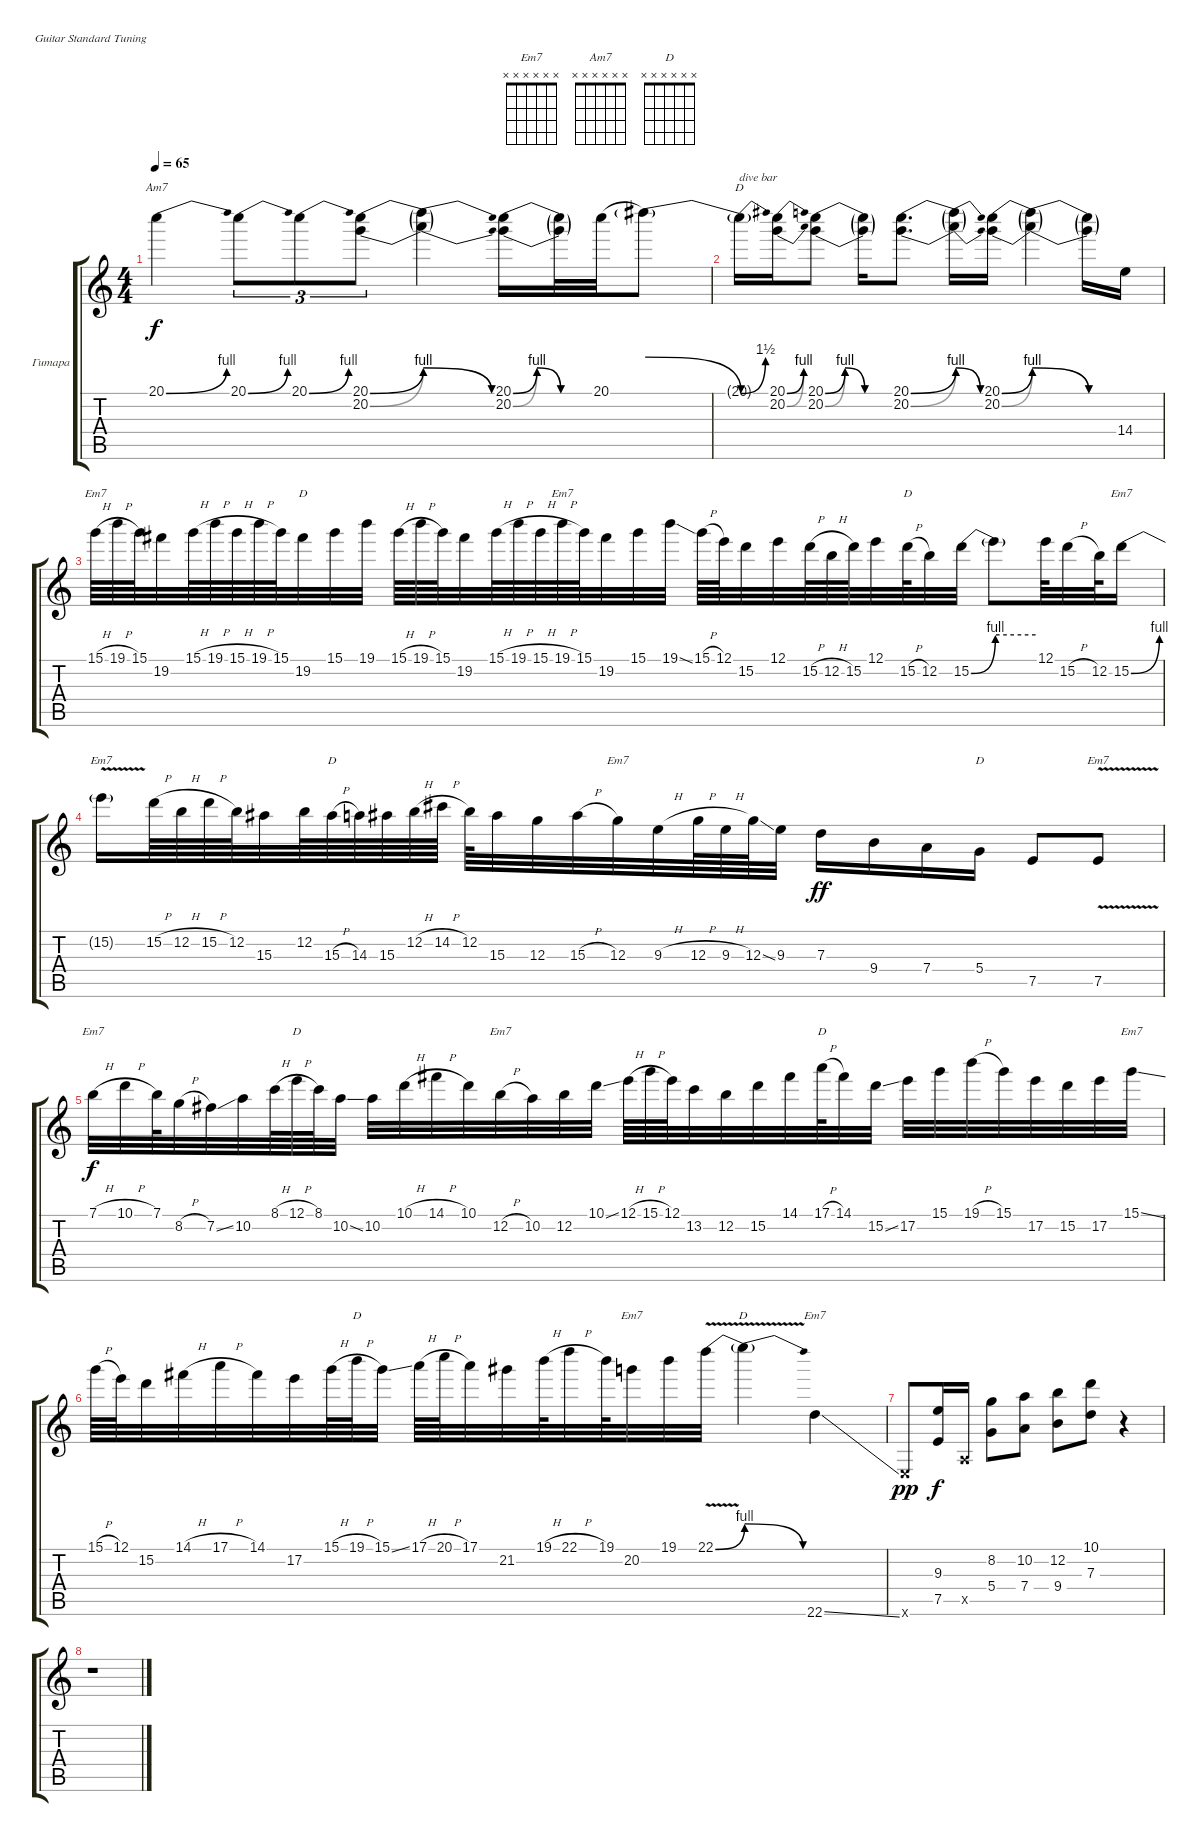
\bracketExtendMode groupsimilarinstruments
\firstSystemTrackNameOrientation horizontal
\otherSystemsTrackNameOrientation horizontal
\track ("Перегруз" "Гитара") {instrument distortionguitar}
\staff {score tabs}
\tuning (E4 B3 G3 D3 A2 E2)
\chord ("Em7" x x x x x x)
\chord ("Am7" x x x x x x)
\chord ("D" x x x x x x)
\ts (4 4)
\tempo 65
\clef g2
\ks c
20.1{be (bend 0 0 60 4)}.4{ch "Am7" dy f} 20.1{be (bend 0 0 60 4)}.8{tu (3 2)} 20.1{be (bend 0 0 60 4)}.8{tu (3 2)} (20.1{be (bend 0 0 60 4)} 20.2{be (bend 0 0 60 4)}).8{tu (3 2)} (20.1{be (release 0 4 60 0) t} 20.2{be (release 0 4 60 0) t}).4 (20.1{be (bendrelease 0 0 30 4 30 4 60 0)} 20.2{be (bendrelease 0 0 30 4 30 4 60 0)}).16 (20.1{be (hold 0 0 60 0) t} 20.2{be (hold 0 0 60 0) t}).32 20.1{be (hold 0 0 60 0)}.32 20.1{be (release 0 6 60 0) t}.8 |
20.1{be (bend 0 0 60 6) t}.16{ch "D" txt "dive bar"} (20.1{be (bend 0 0 60 4)} 20.2{be (bend 0 0 60 4)}).16 (20.1{be (bendrelease 0 0 30 4 30 4 60 0)} 20.2{be (bendrelease 0 0 30 4 30 4 60 0)}).8 (20.1{be (hold 0 0 60 0) t} 20.2{be (hold 0 0 60 0) t}).16 (20.1{be (bend 0 0 60 4)} 20.2{be (bend 0 0 60 4)}).8{d} (20.1{be (release 0 4 60 0) t} 20.2{be (release 0 4 60 0) t}).16 (20.1{be (bend 0 0 60 4)} 20.2{be (bend 0 0 60 4)}).16 (20.1{be (release 0 4 60 0) t} 20.2{be (release 0 4 60 0) t}).4 (20.1{be (hold 0 0 60 0) t} 20.2{be (hold 0 0 60 0) t}).16 14.4.16 |
15.1{h}.64{ch "Em7"} 19.1{h}.64 15.1.64 19.2.32 15.1{h}.64 19.1{h}.64 15.1{h}.64 19.1{h}.64 15.1.64 19.2.32{ch "D"} 15.1.32 19.1.32 15.1{h}.64 19.1{h}.64 15.1.64 19.2.32 15.1{h}.64 19.1{h}.64 15.1{h}.64 19.1{h}.64{ch "Em7"} 15.1.64 19.2.32 15.1.32 19.1{ss}.32 15.1{h}.64 12.1.64 15.2.32 12.1.32 15.2{h}.64 12.2{h}.64 15.2.64 12.1.32 15.2{h}.64{ch "D"} 12.2.32 15.2{be (bend 0 0 60 4)}.32 15.2{be (hold 0 4 60 4) t}.8 12.1.64 15.2{h}.32 12.2.64 15.2{be (bend 0 0 60 4)}.16{ch "Em7"} |
15.2{v t}.16{ch "Em7"} 15.2{h}.64 12.2{h}.64 15.2{h}.64 12.2.64 15.3.32 12.2.64 15.3{h}.64{ch "D"} 14.3.64 15.3.64 12.2{h}.64 14.2{h}.64 12.2.64 15.3.32 12.3.32 15.3{h}.32 12.3.32{ch "Em7"} 9.3{h}.32 12.3{h}.64 9.3{h}.64 12.3{ss}.64 9.3.32 7.3.16{dy ff} 9.4.16 7.4.16 5.4.16{ch "D"} 7.5.8 7.5{v}.8{ch "Em7"} |
7.1{h}.32{ch "Em7" dy f} 10.1{h}.32 7.1.64 8.2{h}.32 7.2{ss}.32 10.2.32 8.1{h}.64 12.1{h}.64{ch "D"} 8.1.64 10.2{ss}.32 10.2.32 10.1{h}.32 14.1{h}.32 10.1.32 12.2{h}.32{ch "Em7"} 10.2.32 12.2.32 10.1{ss}.32 12.1{h}.64 15.1{h}.64 12.1.64 13.2.32 12.2.32 15.2.32 14.1.32 17.1{h}.64{ch "D"} 14.1.32 15.2{ss}.32 17.2.32 15.1.32 19.1{h}.32 15.1.32 17.2.32 15.2.32 17.2.32 15.1{ss}.32{ch "Em7"} |
15.1{h}.64 12.1.64 15.2.32 14.1{h}.32 17.1{h}.32 14.1.32 17.2.32 15.1{h}.64 19.1{h}.64{ch "D"} 15.1{ss}.32 17.1{h}.64 20.1{h}.64 17.1.32 21.2.32 19.1{h}.64 22.1{h}.32 19.1.64 20.2.32{ch "Em7"} 19.1.32 22.1{be (bend 0 0 60 4) v}.32 22.1{be (release 0 4 60 0) t}.4{ch "D"} 22.6{ss}.4{ch "Em7"} |
0.6{x}.8{dy pp} (9.3 7.5).16{dy f} 0.5{x}.16 (8.2 5.4).8 (10.2 7.4).8 (12.2 9.4).8 (10.1 7.3).8 r.4 |
r.1
